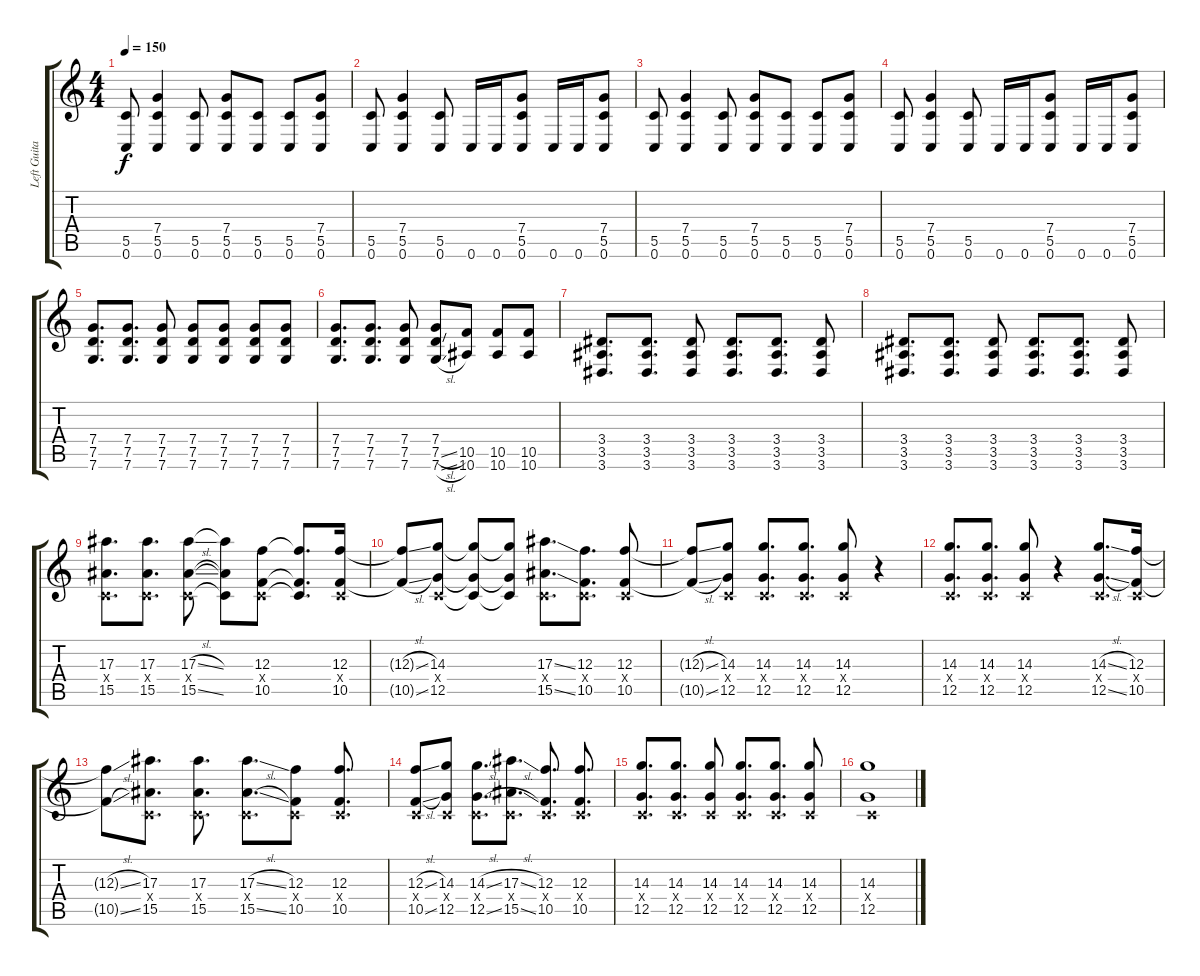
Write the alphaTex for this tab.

\track ("Left Guitar" "Left Guita") {instrument distortionguitar}
\staff {score tabs}
\tuning (D4 A3 F3 C3 G2 C2) {hide}
\ts (4 4)
\tempo 150
\clef g2
\ks c
(5.5 0.6).8{dy f} (7.4 5.5 0.6).4 (5.5 0.6).8 (7.4 5.5 0.6).8 (5.5 0.6).8 (5.5 0.6).8 (7.4 5.5 0.6).8 |
(5.5 0.6).8 (7.4 5.5 0.6).4 (5.5 0.6).8 0.6.16 0.6.16 (7.4 5.5 0.6).8 0.6.16 0.6.16 (7.4 5.5 0.6).8 |
(5.5 0.6).8 (7.4 5.5 0.6).4 (5.5 0.6).8 (7.4 5.5 0.6).8 (5.5 0.6).8 (5.5 0.6).8 (7.4 5.5 0.6).8 |
(5.5 0.6).8 (7.4 5.5 0.6).4 (5.5 0.6).8 0.6.16 0.6.16 (7.4 5.5 0.6).8 0.6.16 0.6.16 (7.4 5.5 0.6).8 |
(7.4 7.5 7.6).8{d} (7.4 7.5 7.6).8{d} (7.4 7.5 7.6).8 (7.4 7.5 7.6).8 (7.4 7.5 7.6).8 (7.4 7.5 7.6).8 (7.4 7.5 7.6).8 |
(7.4 7.5 7.6).8{d} (7.4 7.5 7.6).8{d} (7.4 7.5 7.6).8 (7.4 7.5{sl} 7.6{sl}).8 (10.5 10.6).8 (10.5 10.6).8 (10.5 10.6).8 |
(3.4 3.5 3.6).8{d} (3.4 3.5 3.6).8{d} (3.4 3.5 3.6).8 (3.4 3.5 3.6).8{d} (3.4 3.5 3.6).8{d} (3.4 3.5 3.6).8 |
(3.4 3.5 3.6).8{d} (3.4 3.5 3.6).8{d} (3.4 3.5 3.6).8 (3.4 3.5 3.6).8{d} (3.4 3.5 3.6).8{d} (3.4 3.5 3.6).8 |
(17.3 0.4{x} 15.5).8{d} (17.3 0.4{x} 15.5).8{d} (17.3{sl} 0.4{x} 15.5{sl}).8 (17.3{t} 0.4{t} 15.5{t}).8 (12.3 0.4{x} 10.5).8 (12.3{t} 0.4{t} 10.5{t}).8{d} (12.3 0.4{x} 10.5).16 |
(12.3{sl t} 10.5{sl t}).8 (14.3 0.4{x} 12.5).8 (14.3{t} 0.4{t} 12.5{t}).8 (14.3{t} 0.4{t} 12.5{t}).8 (17.3{ss} 0.4{x} 15.5{ss}).8{d} (12.3 0.4{x} 10.5).8{d} (12.3 0.4{x} 10.5).8 |
(12.3{sl t} 10.5{sl t}).8 (14.3 0.4{x} 12.5).8 (14.3 0.4{x} 12.5).8{d} (14.3 0.4{x} 12.5).8{d} (14.3 0.4{x} 12.5).8 r.4 |
(14.3 0.4{x} 12.5).8{d} (14.3 0.4{x} 12.5).8{d} (14.3 0.4{x} 12.5).8 r.4 (14.3{sl} 0.4{x} 12.5{sl}).8{d} (12.3 0.4{x} 10.5).16 |
(12.3{sl t} 10.5{sl t}).8 (17.3 0.4{x} 15.5).8{d} (17.3 0.4{x} 15.5).8{d} (17.3{sl} 0.4{x} 15.5{sl}).8{d} (12.3 0.4{x} 10.5).8 (12.3 0.4{x} 10.5).8{d} |
(12.3{sl} 0.4{x} 10.5{sl}).8 (14.3 0.4{x} 12.5).8 (14.3{sl} 0.4{x} 12.5{sl}).8{d} (17.3{sl} 0.4{x} 15.5{sl}).8{d} (12.3 0.4{x} 10.5).8{d} (12.3 0.4{x} 10.5).8{d} |
(14.3 0.4{x} 12.5).8{d} (14.3 0.4{x} 12.5).8{d} (14.3 0.4{x} 12.5).8 (14.3 0.4{x} 12.5).8{d} (14.3 0.4{x} 12.5).8{d} (14.3 0.4{x} 12.5).8 |
(14.3 0.4{x} 12.5).1
